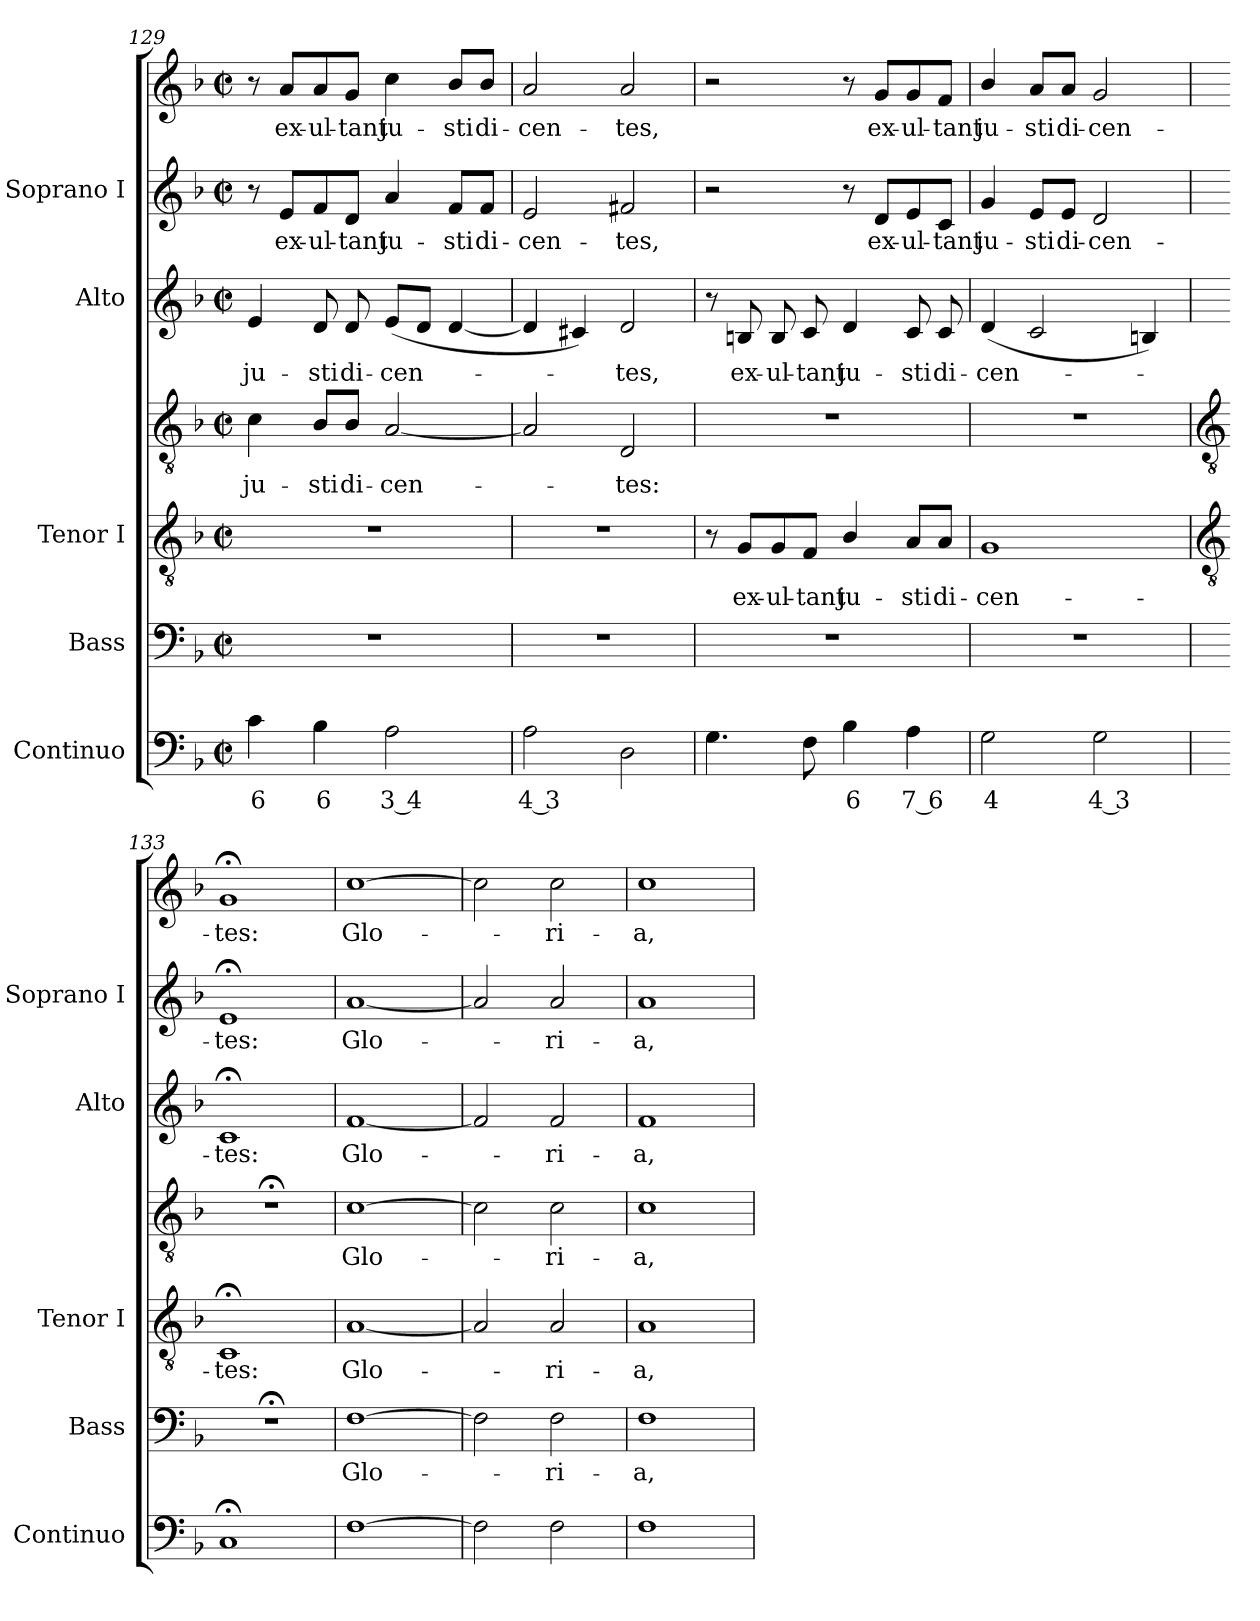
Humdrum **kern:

**kern	**text	**kern	**text	**kern	**text	**kern	**text	**kern	**text	**kern	**text	**kern	**text
*part5	*part5	*part4	*part4	*part3	*part3	*part3	*part3	*part2	*part2	*part1	*part1	*part1	*part1
*staff7	*staff7	*staff6	*staff6	*staff5	*staff5	*staff4	*staff4	*staff3	*staff3	*staff2	*staff2	*staff1	*staff1
*I"Continuo	*	*I"Bass	*	*I"Tenor I	*	*	*	*I"Alto	*	*I"Soprano I	*	*	*
*I'Continuo	*	*I'Bass	*	*I'Tenor I	*	*	*	*I'Alto	*	*I'Soprano I	*	*	*
*clefF4	*	*clefF4	*	*clefGv2	*	*clefGv2	*	*clefG2	*	*clefG2	*	*clefG2	*
*k[b-]	*	*k[b-]	*	*k[b-]	*	*k[b-]	*	*k[b-]	*	*k[b-]	*	*k[b-]	*
*F:	*	*F:	*	*F:	*	*F:	*	*F:	*	*F:	*	*F:	*
*M2/2	*	*M2/2	*	*M2/2	*	*M2/2	*	*M2/2	*	*M2/2	*	*M2/2	*
*met(c|)	*	*met(c|)	*	*met(c|)	*	*met(c|)	*	*met(c|)	*	*met(c|)	*	*met(c|)	*
=129	=129	=129	=129	=129	=129	=129	=129	=129	=129	=129	=129	=129	=129
!	!LO:LY:b	!	!	!	!	!	!LO:LY:b	!	!LO:LY:b	!	!	!	!
4c	6	1r	.	1r	.	4c	ju-	4e	ju-	8r	.	8r	.
!	!	!	!	!	!	!	!	!	!	!	!LO:LY:b	!	!LO:LY:b
.	.	.	.	.	.	.	.	.	.	8e/L	-ex-	8a/L	ex-
!	!LO:LY:b	!	!	!	!	!	!LO:LY:b	!	!LO:LY:b	!	!LO:LY:b	!	!LO:LY:b
4B-	6	.	.	.	.	8B-/L	-sti	8d	-sti	8f/	-ul-	8a/	-ul-
!	!	!	!	!	!	!	!LO:LY:b	!	!LO:LY:b	!	!LO:LY:b	!	!LO:LY:b
.	.	.	.	.	.	8B-/J	di-	8d	di-	8d/J	-tant	8g/J	-tant
!	!LO:LY:b	!	!	!	!	!	!LO:LY:b	!	!LO:LY:b	!	!LO:LY:b	!	!LO:LY:b
2A	3 4	.	.	.	.	[2A	-cen-	(<8eL	-cen-	4a	ju-	4cc	ju-
.	.	.	.	.	.	.	.	8dJ	.	.	.	.	.
!	!	!	!	!	!	!	!	!	!	!	!LO:LY:b	!	!LO:LY:b
.	.	.	.	.	.	.	.	[4d	.	8f/L	-sti	8b-/L	-sti
!	!	!	!	!	!	!	!	!	!	!	!LO:LY:b	!	!LO:LY:b
.	.	.	.	.	.	.	.	.	.	8f/J	di-	8b-/J	di-
=130	=130	=130	=130	=130	=130	=130	=130	=130	=130	=130	=130	=130	=130
!	!LO:LY:b	!	!	!	!	!	!	!	!	!	!LO:LY:b	!	!LO:LY:b
2A	4 3	1r	.	1r	.	2A]	.	4d]	.	2e	cen-	2a	-cen-
.	.	.	.	.	.	.	.	4c#X)	.	.	.	.	.
!	!	!	!	!	!	!	!LO:LY:b	!	!LO:LY:b	!	!LO:LY:b	!	!LO:LY:b
2D	.	.	.	.	.	2D	tes:	2d	tes,	2f#X	-tes,	2a	-tes,
=131	=131	=131	=131	=131	=131	=131	=131	=131	=131	=131	=131	=131	=131
4.G	.	1r	.	8r	.	1r	.	8r	.	2r	.	2r	.
!	!	!	!	!	!LO:LY:b	!	!	!	!LO:LY:b	!	!	!	!
.	.	.	.	8G/L	ex-	.	.	8Bn	ex-	.	.	.	.
!	!	!	!	!	!LO:LY:b	!	!	!	!LO:LY:b	!	!	!	!
.	.	.	.	8G/	-ul-	.	.	8B	-ul-	.	.	.	.
!	!	!	!	!	!LO:LY:b	!	!	!	!LO:LY:b	!	!	!	!
8F	.	.	.	8F/J	-tant	.	.	8c	-tant	.	.	.	.
!	!LO:LY:b	!	!	!	!LO:LY:b	!	!	!	!LO:LY:b	!	!	!	!
4B-	6	.	.	4B-/	ju-	.	.	4d	ju-	8r	.	8r	.
!	!	!	!	!	!	!	!	!	!	!	!LO:LY:b	!	!LO:LY:b
.	.	.	.	.	.	.	.	.	.	8d/L	ex-	8g/L	ex-
!	!LO:LY:b	!	!	!	!LO:LY:b	!	!	!	!LO:LY:b	!	!LO:LY:b	!	!LO:LY:b
4A	7 6	.	.	8A/L	-sti	.	.	8c	-sti	8e/	-ul-	8g/	-ul-
!	!	!	!	!	!LO:LY:b	!	!	!	!LO:LY:b	!	!LO:LY:b	!	!LO:LY:b
.	.	.	.	8A/J	di-	.	.	8c	di-	8c/J	-tant	8f/J	-tant
=132	=132	=132	=132	=132	=132	=132	=132	=132	=132	=132	=132	=132	=132
!	!LO:LY:b	!	!	!	!LO:LY:b	!	!	!	!LO:LY:b	!	!LO:LY:b	!	!LO:LY:b
2G	4	1r	.	1G	-cen-	1r	.	(<4d	-cen-	4g	-ju-	4b-/	ju-
!	!	!	!	!	!	!	!	!	!	!	!LO:LY:b	!	!LO:LY:b
.	.	.	.	.	.	.	.	2c	.	8e/L	-sti	8a/L	-sti
!	!	!	!	!	!	!	!	!	!	!	!LO:LY:b	!	!LO:LY:b
.	.	.	.	.	.	.	.	.	.	8e/J	di-	8a/J	di-
!	!LO:LY:b	!	!	!	!	!	!	!	!	!	!LO:LY:b	!	!LO:LY:b
2G	4 3	.	.	.	.	.	.	.	.	2d	-cen-	2g	-cen-
.	.	.	.	.	.	.	.	4Bn)	.	.	.	.	.
!!LO:LB:g=z
=133	=133	=133	=133	=133	=133	=133	=133	=133	=133	=133	=133	=133	=133
*	*	*	*	*clefGv2	*	*clefGv2	*	*	*	*	*	*	*
!	!	!	!	!	!LO:LY:b	!	!	!	!LO:LY:b	!	!LO:LY:b	!	!LO:LY:b
1C;<	.	1r;<	.	1C;<	-tes:	1r;<	.	1c;<	tes:	1e;<	tes:	1g;<	-tes:
=134	=134	=134	=134	=134	=134	=134	=134	=134	=134	=134	=134	=134	=134
!	!	!	!LO:LY:b	!	!LO:LY:b	!	!LO:LY:b	!	!LO:LY:b	!	!LO:LY:b	!	!LO:LY:b
[1F	.	[1F	Glo-	[1A	Glo-	[1c	Glo-	[1f	Glo-	[1a	Glo-	[1cc	Glo-
=135	=135	=135	=135	=135	=135	=135	=135	=135	=135	=135	=135	=135	=135
2F]	.	2F]	.	2A]	.	2c]	.	2f]	.	2a]	.	2cc]	.
!	!	!	!LO:LY:b	!	!LO:LY:b	!	!LO:LY:b	!	!LO:LY:b	!	!LO:LY:b	!	!LO:LY:b
2F	.	2F	ri-	2A	-ri-	2c	ri-	2f	ri-	2a	-ri-	2cc	ri-
=136	=136	=136	=136	=136	=136	=136	=136	=136	=136	=136	=136	=136	=136
!	!	!	!LO:LY:b	!	!LO:LY:b	!	!LO:LY:b	!	!LO:LY:b	!	!LO:LY:b	!	!LO:LY:b
1F	.	1F	-a,	1A	a,	1c	-a,	1f	-a,	1a	a,	1cc	-a,
=	=	=	=	=	=	=	=	=	=	=	=	=	=
*-	*-	*-	*-	*-	*-	*-	*-	*-	*-	*-	*-	*-	*-
